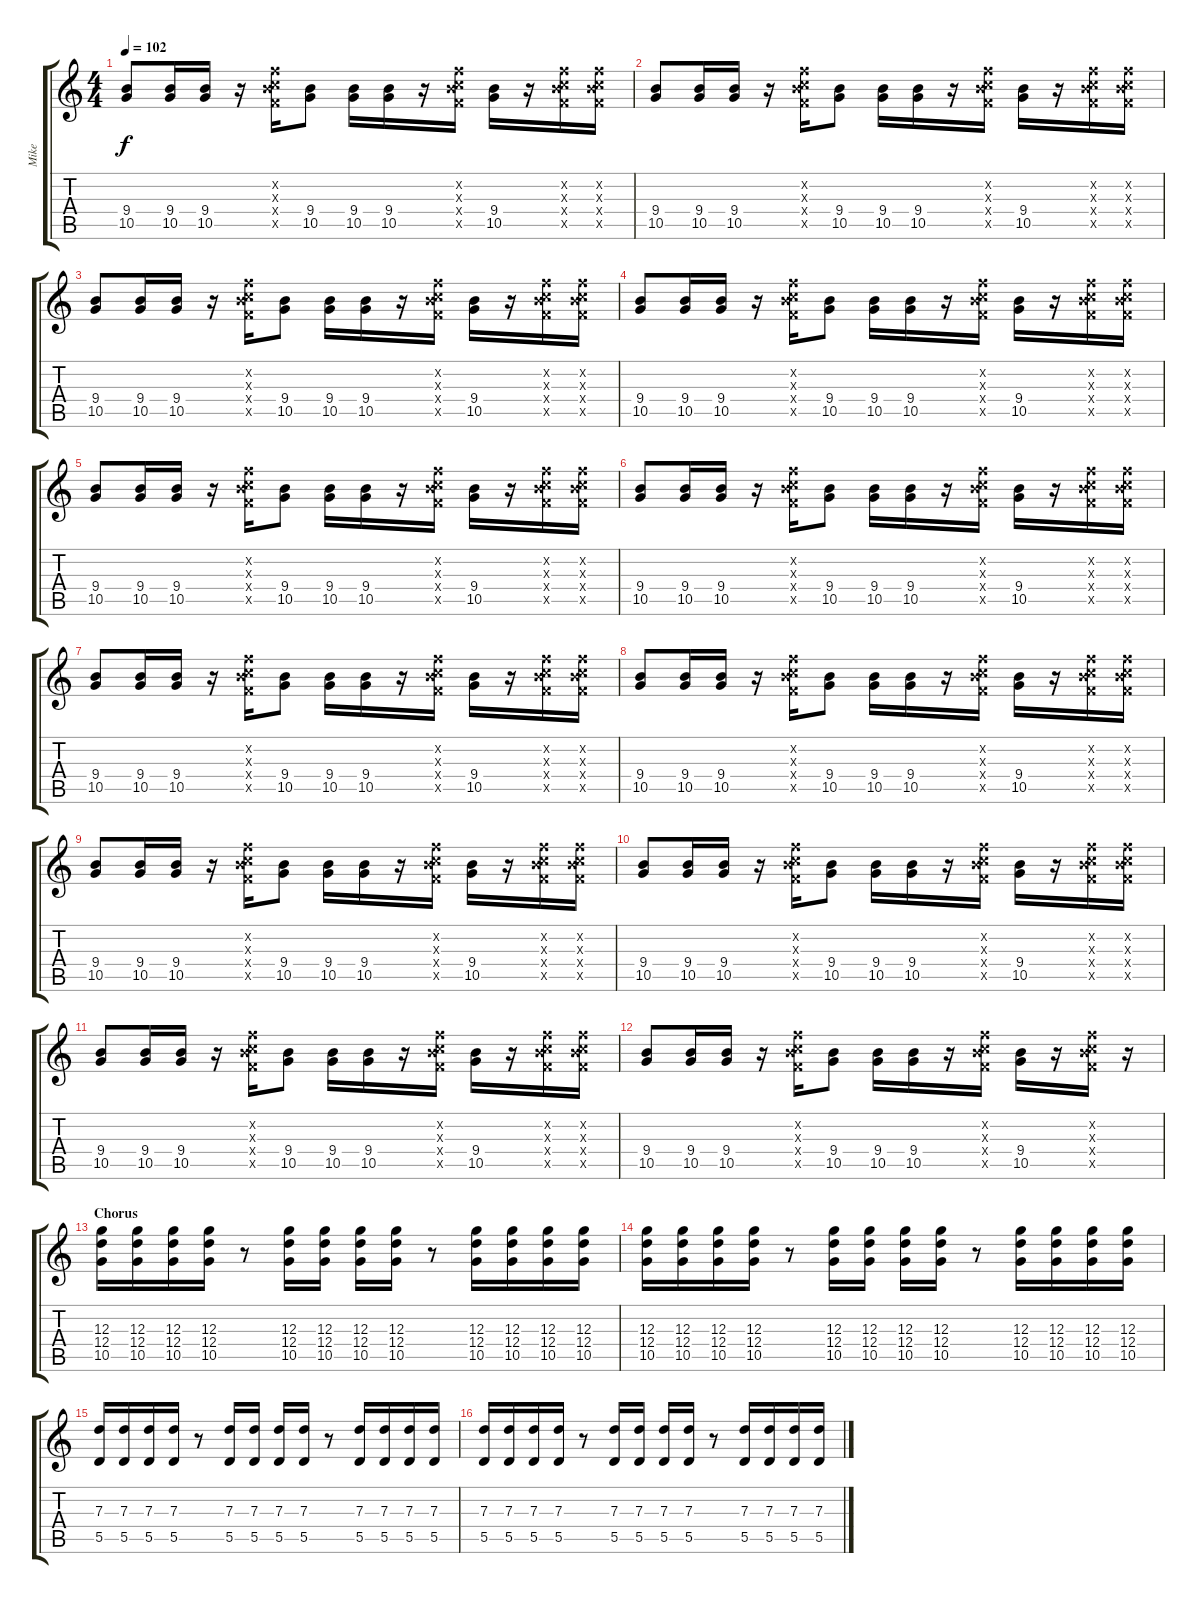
\track ("Mike" "Mike") {instrument acousticguitarsteel}
\staff {score tabs}
\tuning (E4 B3 G3 D3 A2 E2) {hide}
\ts (4 4)
\tempo 102
\clef g2
\ks c
(9.4 10.5).8{dy f} (9.4 10.5).16 (9.4 10.5).16 r.16 (0.2{x} 10.3{x} 10.4{x} 8.5{x}).16 (9.4 10.5).8 (9.4 10.5).16 (9.4 10.5).16 r.16 (0.2{x} 10.3{x} 10.4{x} 8.5{x}).16 (9.4 10.5).16 r.16 (0.2{x} 10.3{x} 10.4{x} 8.5{x}).16 (0.2{x} 10.3{x} 10.4{x} 8.5{x}).16 |
(9.4 10.5).8 (9.4 10.5).16 (9.4 10.5).16 r.16 (0.2{x} 10.3{x} 10.4{x} 8.5{x}).16 (9.4 10.5).8 (9.4 10.5).16 (9.4 10.5).16 r.16 (0.2{x} 10.3{x} 10.4{x} 8.5{x}).16 (9.4 10.5).16 r.16 (0.2{x} 10.3{x} 10.4{x} 8.5{x}).16 (0.2{x} 10.3{x} 10.4{x} 8.5{x}).16 |
(9.4 10.5).8 (9.4 10.5).16 (9.4 10.5).16 r.16 (0.2{x} 10.3{x} 10.4{x} 8.5{x}).16 (9.4 10.5).8 (9.4 10.5).16 (9.4 10.5).16 r.16 (0.2{x} 10.3{x} 10.4{x} 8.5{x}).16 (9.4 10.5).16 r.16 (0.2{x} 10.3{x} 10.4{x} 8.5{x}).16 (0.2{x} 10.3{x} 10.4{x} 8.5{x}).16 |
(9.4 10.5).8 (9.4 10.5).16 (9.4 10.5).16 r.16 (0.2{x} 10.3{x} 10.4{x} 8.5{x}).16 (9.4 10.5).8 (9.4 10.5).16 (9.4 10.5).16 r.16 (0.2{x} 10.3{x} 10.4{x} 8.5{x}).16 (9.4 10.5).16 r.16 (0.2{x} 10.3{x} 10.4{x} 8.5{x}).16 (0.2{x} 10.3{x} 10.4{x} 8.5{x}).16 |
(9.4 10.5).8 (9.4 10.5).16 (9.4 10.5).16 r.16 (0.2{x} 10.3{x} 10.4{x} 8.5{x}).16 (9.4 10.5).8 (9.4 10.5).16 (9.4 10.5).16 r.16 (0.2{x} 10.3{x} 10.4{x} 8.5{x}).16 (9.4 10.5).16 r.16 (0.2{x} 10.3{x} 10.4{x} 8.5{x}).16 (0.2{x} 10.3{x} 10.4{x} 8.5{x}).16 |
(9.4 10.5).8 (9.4 10.5).16 (9.4 10.5).16 r.16 (0.2{x} 10.3{x} 10.4{x} 8.5{x}).16 (9.4 10.5).8 (9.4 10.5).16 (9.4 10.5).16 r.16 (0.2{x} 10.3{x} 10.4{x} 8.5{x}).16 (9.4 10.5).16 r.16 (0.2{x} 10.3{x} 10.4{x} 8.5{x}).16 (0.2{x} 10.3{x} 10.4{x} 8.5{x}).16 |
(9.4 10.5).8 (9.4 10.5).16 (9.4 10.5).16 r.16 (0.2{x} 10.3{x} 10.4{x} 8.5{x}).16 (9.4 10.5).8 (9.4 10.5).16 (9.4 10.5).16 r.16 (0.2{x} 10.3{x} 10.4{x} 8.5{x}).16 (9.4 10.5).16 r.16 (0.2{x} 10.3{x} 10.4{x} 8.5{x}).16 (0.2{x} 10.3{x} 10.4{x} 8.5{x}).16 |
(9.4 10.5).8 (9.4 10.5).16 (9.4 10.5).16 r.16 (0.2{x} 10.3{x} 10.4{x} 8.5{x}).16 (9.4 10.5).8 (9.4 10.5).16 (9.4 10.5).16 r.16 (0.2{x} 10.3{x} 10.4{x} 8.5{x}).16 (9.4 10.5).16 r.16 (0.2{x} 10.3{x} 10.4{x} 8.5{x}).16 (0.2{x} 10.3{x} 10.4{x} 8.5{x}).16 |
(9.4 10.5).8 (9.4 10.5).16 (9.4 10.5).16 r.16 (0.2{x} 10.3{x} 10.4{x} 8.5{x}).16 (9.4 10.5).8 (9.4 10.5).16 (9.4 10.5).16 r.16 (0.2{x} 10.3{x} 10.4{x} 8.5{x}).16 (9.4 10.5).16 r.16 (0.2{x} 10.3{x} 10.4{x} 8.5{x}).16 (0.2{x} 10.3{x} 10.4{x} 8.5{x}).16 |
(9.4 10.5).8 (9.4 10.5).16 (9.4 10.5).16 r.16 (0.2{x} 10.3{x} 10.4{x} 8.5{x}).16 (9.4 10.5).8 (9.4 10.5).16 (9.4 10.5).16 r.16 (0.2{x} 10.3{x} 10.4{x} 8.5{x}).16 (9.4 10.5).16 r.16 (0.2{x} 10.3{x} 10.4{x} 8.5{x}).16 (0.2{x} 10.3{x} 10.4{x} 8.5{x}).16 |
(9.4 10.5).8 (9.4 10.5).16 (9.4 10.5).16 r.16 (0.2{x} 10.3{x} 10.4{x} 8.5{x}).16 (9.4 10.5).8 (9.4 10.5).16 (9.4 10.5).16 r.16 (0.2{x} 10.3{x} 10.4{x} 8.5{x}).16 (9.4 10.5).16 r.16 (0.2{x} 10.3{x} 10.4{x} 8.5{x}).16 (0.2{x} 10.3{x} 10.4{x} 8.5{x}).16 |
(9.4 10.5).8 (9.4 10.5).16 (9.4 10.5).16 r.16 (0.2{x} 10.3{x} 10.4{x} 8.5{x}).16 (9.4 10.5).8 (9.4 10.5).16 (9.4 10.5).16 r.16 (0.2{x} 10.3{x} 10.4{x} 8.5{x}).16 (9.4 10.5).16 r.16 (0.2{x} 10.3{x} 10.4{x} 8.5{x}).16 r.16 |
\section ("" "Chorus")
(12.3 12.4 10.5).16{volume 10 instrument distortionguitar} (12.3 12.4 10.5).16 (12.3 12.4 10.5).16 (12.3 12.4 10.5).16 r.8 (12.3 12.4 10.5).16 (12.3 12.4 10.5).16 (12.3 12.4 10.5).16 (12.3 12.4 10.5).16 r.8 (12.3 12.4 10.5).16 (12.3 12.4 10.5).16 (12.3 12.4 10.5).16 (12.3 12.4 10.5).16 |
(12.3 12.4 10.5).16 (12.3 12.4 10.5).16 (12.3 12.4 10.5).16 (12.3 12.4 10.5).16 r.8 (12.3 12.4 10.5).16 (12.3 12.4 10.5).16 (12.3 12.4 10.5).16 (12.3 12.4 10.5).16 r.8 (12.3 12.4 10.5).16 (12.3 12.4 10.5).16 (12.3 12.4 10.5).16 (12.3 12.4 10.5).16 |
(7.3 5.5).16 (7.3 5.5).16 (7.3 5.5).16 (7.3 5.5).16 r.8 (7.3 5.5).16 (7.3 5.5).16 (7.3 5.5).16 (7.3 5.5).16 r.8 (7.3 5.5).16 (7.3 5.5).16 (7.3 5.5).16 (7.3 5.5).16 |
(7.3 5.5).16 (7.3 5.5).16 (7.3 5.5).16 (7.3 5.5).16 r.8 (7.3 5.5).16 (7.3 5.5).16 (7.3 5.5).16 (7.3 5.5).16 r.8 (7.3 5.5).16 (7.3 5.5).16 (7.3 5.5).16 (7.3 5.5).16
